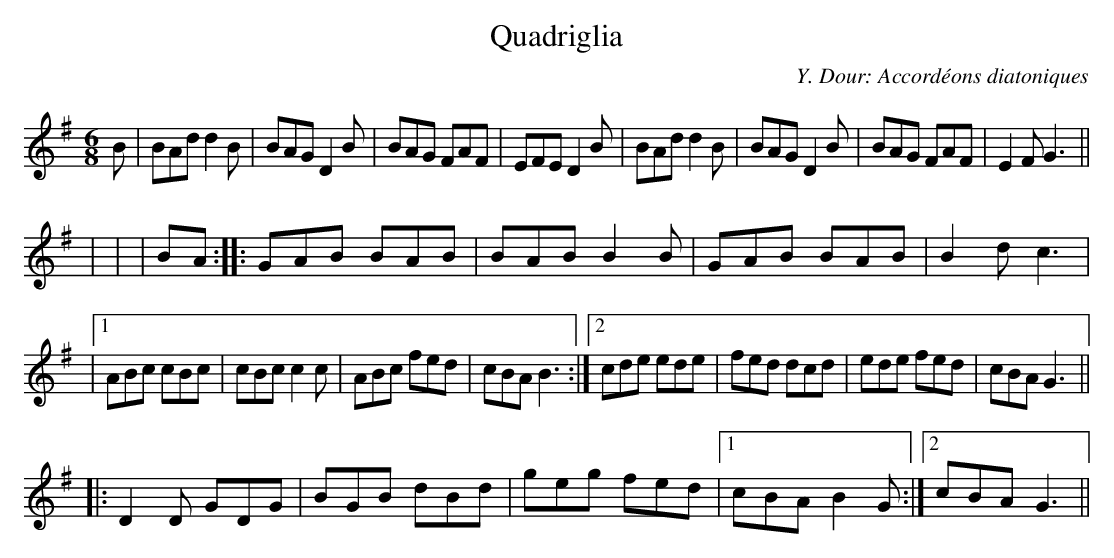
X:1
T:Quadriglia
C:Y. Dour: Accordéons diatoniques
M:6/8
L:1/8
K:G
B|BAd d2B|BAG D2B|BAG FAF|EFE D2B|\
BAd d2B|BAG D2B|BAG FAF|E2F G3||
|:+B2d2+ +Bd+ +B2d2+ +Bd+| +Bd++Ac++GB+ +F2A2+ +FA+|\
+c2e2+ +ce+ +c2e2+ +ce+|+ce+BA +G3B3+:|\
|:GAB BAB|BAB B2B|GAB BAB|B2d c3|
|1 ABc cBc|cBc c2c|ABc fed|\
cBA B3:|2 cde ede|fed dcd|ede fed|cBA G3||
|:D2D GDG|BGB dBd|geg fed|1 cBA B2G:|2 cBA G3||
